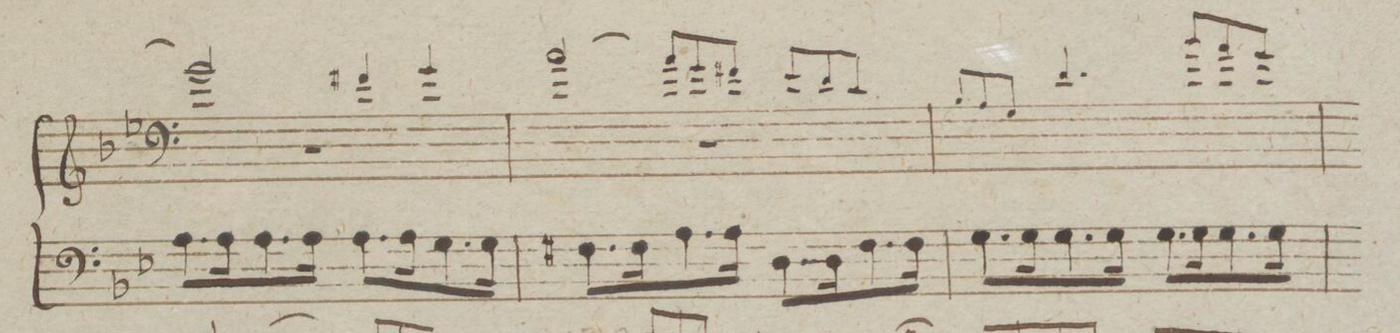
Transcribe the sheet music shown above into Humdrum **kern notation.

**kern	**dynam
*I"Organo	*
*clefF4	*
*k[b-e-]	*
*met(c)	*
*M4/4	*
8.A\L	.
16A\K	.
8.A\	.
16A\Jk	.
8.A\L	.
16A\K	.
8.G\	.
16G\Jk	.
=127	=127
8.F#X\L	.
16F#\K	.
8.A\	.
16A\Jk	.
8.D\L	.
16D\K	.
8.F#\	.
16F#\Jk	.
=128	=128
8.G\L	.
16G\K	.
8.G\	.
16G\Jk	.
8.G\L	.
16G\K	.
8.G\	.
16G\Jk	.
=129	=129
*-	*-
